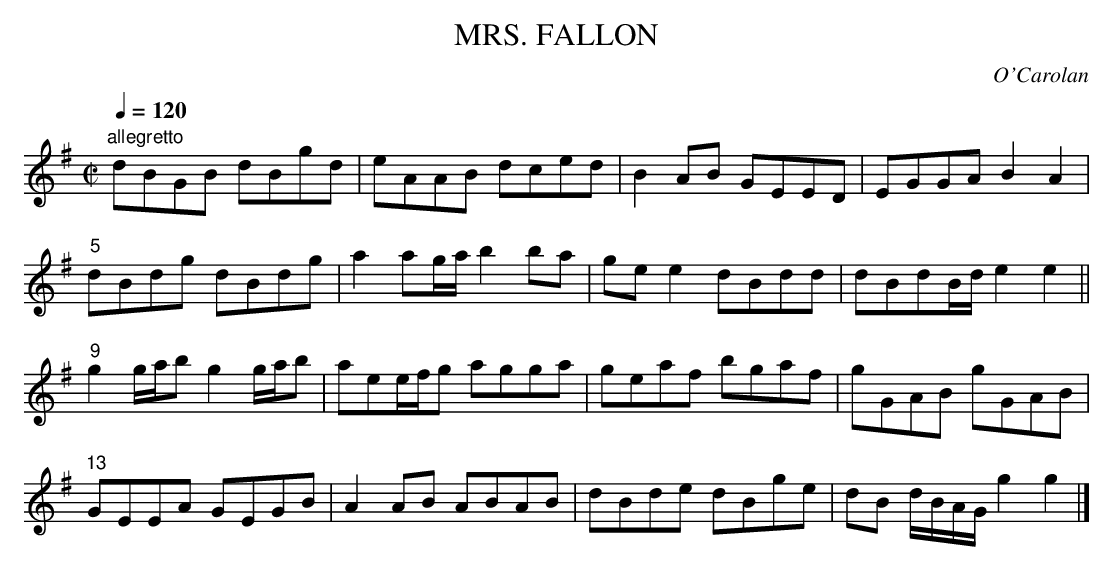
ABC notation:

X:1
T:MRS. FALLON
C:O'Carolan
Q:1/4=120
M:C|
L:1/8
K:G
"allegretto"
dBGB dBgd|eAAB dced|B2AB GEED|EGGA B2A2|
"5"dBdg dBdg|a2ag/a/ b2ba|gee2 dBdd|dBdB/d/ e2e2||
"9"g2g/a/b g2g/a/b|aee/f/g agga|geaf bgaf|gGAB gGAB|
"13"GEEA GEGB|A2AB ABAB|dBde dBge|dB d/B/A/G/ g2g2|]
